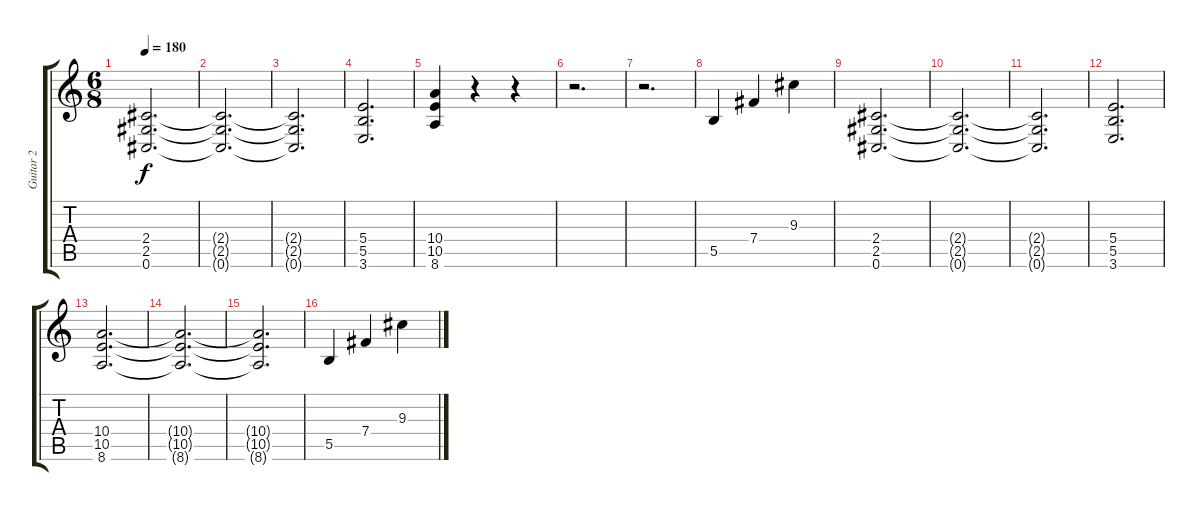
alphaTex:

\track ("Guitar 2" "Guitar 2") {instrument distortionguitar}
\staff {score tabs}
\tuning (Db4 Ab3 E3 B2 Gb2 Db2) {hide}
\ts (6 8)
\tempo 180
\clef g2
\ks c
(2.4 2.5 0.6).2{d dy f} |
(2.4{t} 2.5{t} 0.6{t}).2{d} |
(2.4{t} 2.5{t} 0.6{t}).2{d} |
(5.4 5.5 3.6).2{d} |
(10.4 10.5 8.6).4 r.4 r.4 |
r.2{d} |
r.2{d} |
5.5.4 7.4.4 9.3.4 |
(2.4 2.5 0.6).2{d} |
(2.4{t} 2.5{t} 0.6{t}).2{d} |
(2.4{t} 2.5{t} 0.6{t}).2{d} |
(5.4 5.5 3.6).2{d} |
(10.4 10.5 8.6).2{d} |
(10.4{t} 10.5{t} 8.6{t}).2{d} |
(10.4{t} 10.5{t} 8.6{t}).2{d} |
5.5.4 7.4.4 9.3.4
